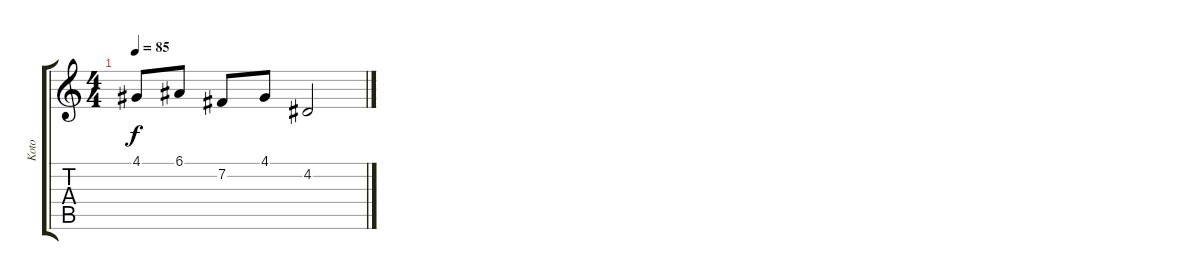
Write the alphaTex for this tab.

\track ("Koto" "Koto") {instrument koto}
\staff {score tabs}
\tuning (E4 B3 G3 D3 A2 E2) {hide}
\ts (4 4)
\tempo 85
\clef g2
\ks c
4.1.8{dy f} 6.1.8 7.2.8 4.1.8 4.2.2
